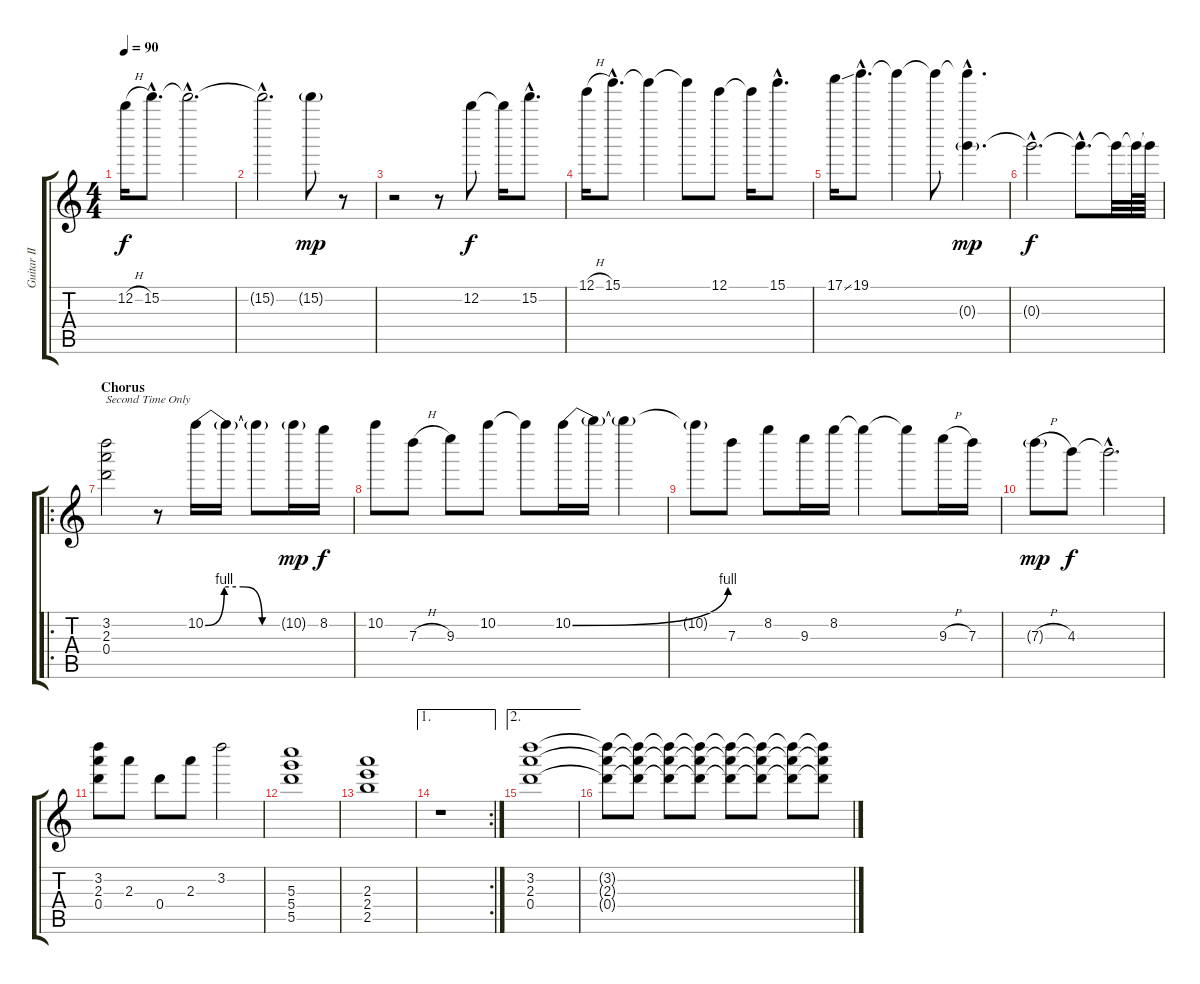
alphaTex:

\track ("Guitar II (2 Octaves Up)" "Guitar II ") {instrument distortionguitar}
\staff {score tabs}
\tuning (E6 B5 G5 D5 A4 D4) {hide}
\ts (4 4)
\tempo 90
\clef g2
\ks c
12.2{h}.16{dy f} 15.2{hac}.8{d} 15.2{hac t}.2{d} |
15.2{hac t}.2{d} 15.2{g}.8{dy mp} r.8 |
r.2 r.8 12.2.8{dy f} 12.2{t}.16 15.2{hac}.8{d} |
12.1{h}.16 15.1{hac}.8{d} 15.1{t}.4 15.1{t}.8 12.1.8 12.1{t}.16 15.1{hac}.8{d} |
17.1{ss}.16 19.1{hac}.8{d} 19.1{t}.4 19.1{t}.8 (19.1{hac t} 0.3{g hac}).4{d dy mp} |
0.3{hac t}.2{d dy f} 0.3{hac t}.8{d} 0.3{t}.32 0.3{t}.64 0.3{t}.64{volume 0} |
\ro
\section ("" "Chorus")
(3.2 2.3 0.4).2{txt "Second Time Only"} r.8 10.2{be (custom 0 0 15 4 30 4 45 0 60 0)}.16 10.2{t}.16 10.2{t}.8 10.2{g}.16{dy mp} 8.2.16{dy f} |
10.2.8 7.3{h}.8 9.3.8 10.2.8 10.2{t}.8 10.2{be (bend 0 0 60 4)}.16 10.2{t}.16 10.2{t}.4 |
10.2{t}.8 7.3.8 8.2.8 9.3.16 8.2.16 8.2{t}.4 8.2{t}.8 9.3{h}.16 7.3.16 |
7.3{h g}.8{dy mp} 4.3.8{dy f} 4.3{hac t}.2{d} |
(3.2 2.3 0.4).8 2.3.8 0.4.8 2.3.8 3.2.2 |
(5.3 5.4 5.5).1 |
(2.3 2.4 2.5).1 |
\ae 1
\rc 2
r.1{volume 7} |
\ae 2
(3.2 2.3 0.4).1 |
(3.2{t} 2.3{t} 0.4{t}).8{volume 7} (3.2{t} 2.3{t} 0.4{t}).8{volume 6} (3.2{t} 2.3{t} 0.4{t}).8{volume 5} (3.2{t} 2.3{t} 0.4{t}).8{volume 4} (3.2{t} 2.3{t} 0.4{t}).8{volume 3} (3.2{t} 2.3{t} 0.4{t}).8{volume 2} (3.2{t} 2.3{t} 0.4{t}).8{volume 1} (3.2{t} 2.3{t} 0.4{t}).8{volume 0}
